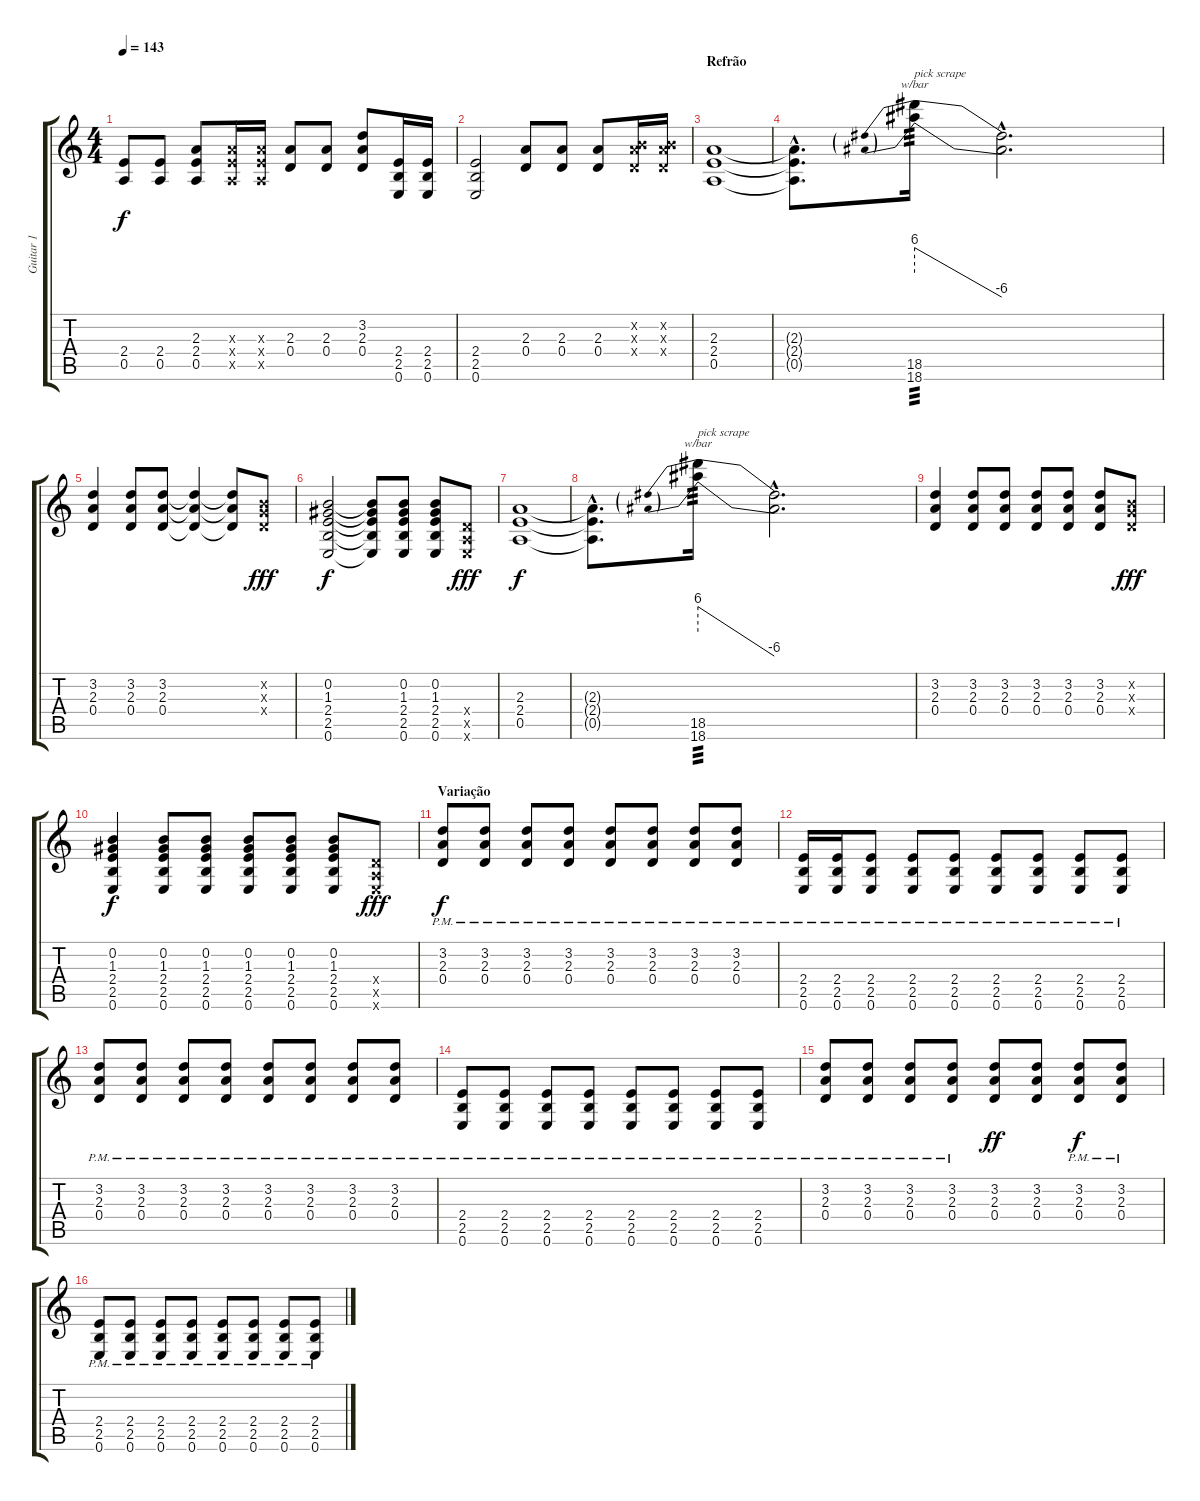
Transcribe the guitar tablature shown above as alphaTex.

\track ("Guitar 1" "Guitar 1") {instrument distortionguitar}
\staff {score tabs}
\tuning (E4 B3 G3 D3 A2 E2) {hide}
\ts (4 4)
\tempo 143
\clef g2
\ks c
(2.4 0.5).8{dy f} (2.4 0.5).8 (2.3 2.4 0.5).8 (2.3{x} 2.4{x} 0.5{x}).16 (2.3{x} 2.4{x} 0.5{x}).16 (2.3 0.4).8 (2.3 0.4).8 (3.2 2.3 0.4).8 (2.4 2.5 0.6).16 (2.4 2.5 0.6).16 |
(2.4 2.5 0.6).2 (2.3 0.4).8 (2.3 0.4).8 (2.3 0.4).8 (0.2{x} 2.3{x} 0.4{x}).16 (0.2{x} 2.3{x} 0.4{x}).16 |
\section ("" "Refrão")
(2.3 2.4 0.5).1 |
(2.3{hac t} 2.4{hac t} 0.5{hac t}).8{d} (18.5 18.6).16{tbe (predivedive default 0 24 60 -24) txt "pick scrape" tp 3 instrument guitarharmonics} (18.5{hac t} 18.6{hac t}).2{d} |
(3.2 2.3 0.4).4{instrument distortionguitar} (3.2 2.3 0.4).8 (3.2 2.3 0.4).8 (3.2{t} 2.3{t} 0.4{t}).4 (3.2{t} 2.3{t} 0.4{t}).8 (0.2{x} 0.3{x} 0.4{x}).8{dy fff} |
(0.2 1.3 2.4 2.5 0.6).2{dy f} (0.2{t} 1.3{t} 2.4{t} 2.5{t} 0.6{t}).8 (0.2 1.3 2.4 2.5 0.6).8 (0.2 1.3 2.4 2.5 0.6).8 (0.4{x} 0.5{x} 0.6{x}).8{dy fff} |
(2.3 2.4 0.5).1{dy f} |
(2.3{hac t} 2.4{hac t} 0.5{hac t}).8{d} (18.5 18.6).16{tbe (predivedive default 0 24 60 -24) txt "pick scrape" tp 3 instrument guitarharmonics} (18.5{hac t} 18.6{hac t}).2{d} |
(3.2 2.3 0.4).4{instrument distortionguitar} (3.2 2.3 0.4).8 (3.2 2.3 0.4).8 (3.2 2.3 0.4).8 (3.2 2.3 0.4).8 (3.2 2.3 0.4).8 (0.2{x} 0.3{x} 0.4{x}).8{dy fff} |
(0.2 1.3 2.4 2.5 0.6).4{dy f} (0.2 1.3 2.4 2.5 0.6).8 (0.2 1.3 2.4 2.5 0.6).8 (0.2 1.3 2.4 2.5 0.6).8 (0.2 1.3 2.4 2.5 0.6).8 (0.2 1.3 2.4 2.5 0.6).8 (0.4{x} 0.5{x} 0.6{x}).8{dy fff} |
\section ("" "Variação")
(3.2{pm} 2.3{pm} 0.4{pm}).8{dy f} (3.2{pm} 2.3{pm} 0.4{pm}).8 (3.2{pm} 2.3{pm} 0.4{pm}).8 (3.2{pm} 2.3{pm} 0.4{pm}).8 (3.2{pm} 2.3{pm} 0.4{pm}).8 (3.2{pm} 2.3{pm} 0.4{pm}).8 (3.2{pm} 2.3{pm} 0.4{pm}).8 (3.2{pm} 2.3{pm} 0.4{pm}).8 |
(2.4{pm} 2.5{pm} 0.6{pm}).16 (2.4{pm} 2.5{pm} 0.6{pm}).16 (2.4{pm} 2.5{pm} 0.6{pm}).8 (2.4{pm} 2.5{pm} 0.6{pm}).8 (2.4{pm} 2.5{pm} 0.6{pm}).8 (2.4{pm} 2.5{pm} 0.6{pm}).8 (2.4{pm} 2.5{pm} 0.6{pm}).8 (2.4{pm} 2.5{pm} 0.6{pm}).8 (2.4{pm} 2.5{pm} 0.6{pm}).8 |
(3.2{pm} 2.3{pm} 0.4{pm}).8 (3.2{pm} 2.3{pm} 0.4{pm}).8 (3.2{pm} 2.3{pm} 0.4{pm}).8 (3.2{pm} 2.3{pm} 0.4{pm}).8 (3.2{pm} 2.3{pm} 0.4{pm}).8 (3.2{pm} 2.3{pm} 0.4{pm}).8 (3.2{pm} 2.3{pm} 0.4{pm}).8 (3.2{pm} 2.3{pm} 0.4{pm}).8 |
(2.4{pm} 2.5{pm} 0.6{pm}).8 (2.4{pm} 2.5{pm} 0.6{pm}).8 (2.4{pm} 2.5{pm} 0.6{pm}).8 (2.4{pm} 2.5{pm} 0.6{pm}).8 (2.4{pm} 2.5{pm} 0.6{pm}).8 (2.4{pm} 2.5{pm} 0.6{pm}).8 (2.4{pm} 2.5{pm} 0.6{pm}).8 (2.4{pm} 2.5{pm} 0.6{pm}).8 |
(3.2{pm} 2.3{pm} 0.4{pm}).8 (3.2{pm} 2.3{pm} 0.4{pm}).8 (3.2{pm} 2.3{pm} 0.4{pm}).8 (3.2{pm} 2.3{pm} 0.4{pm}).8 (3.2 2.3 0.4).8{dy ff} (3.2 2.3 0.4).8 (3.2{pm} 2.3{pm} 0.4{pm}).8{dy f} (3.2{pm} 2.3{pm} 0.4{pm}).8 |
(2.4{pm} 2.5{pm} 0.6{pm}).8 (2.4{pm} 2.5{pm} 0.6{pm}).8 (2.4{pm} 2.5{pm} 0.6{pm}).8 (2.4{pm} 2.5{pm} 0.6{pm}).8 (2.4{pm} 2.5{pm} 0.6{pm}).8 (2.4{pm} 2.5{pm} 0.6{pm}).8 (2.4{pm} 2.5{pm} 0.6{pm}).8 (2.4{pm} 2.5{pm} 0.6{pm}).8
